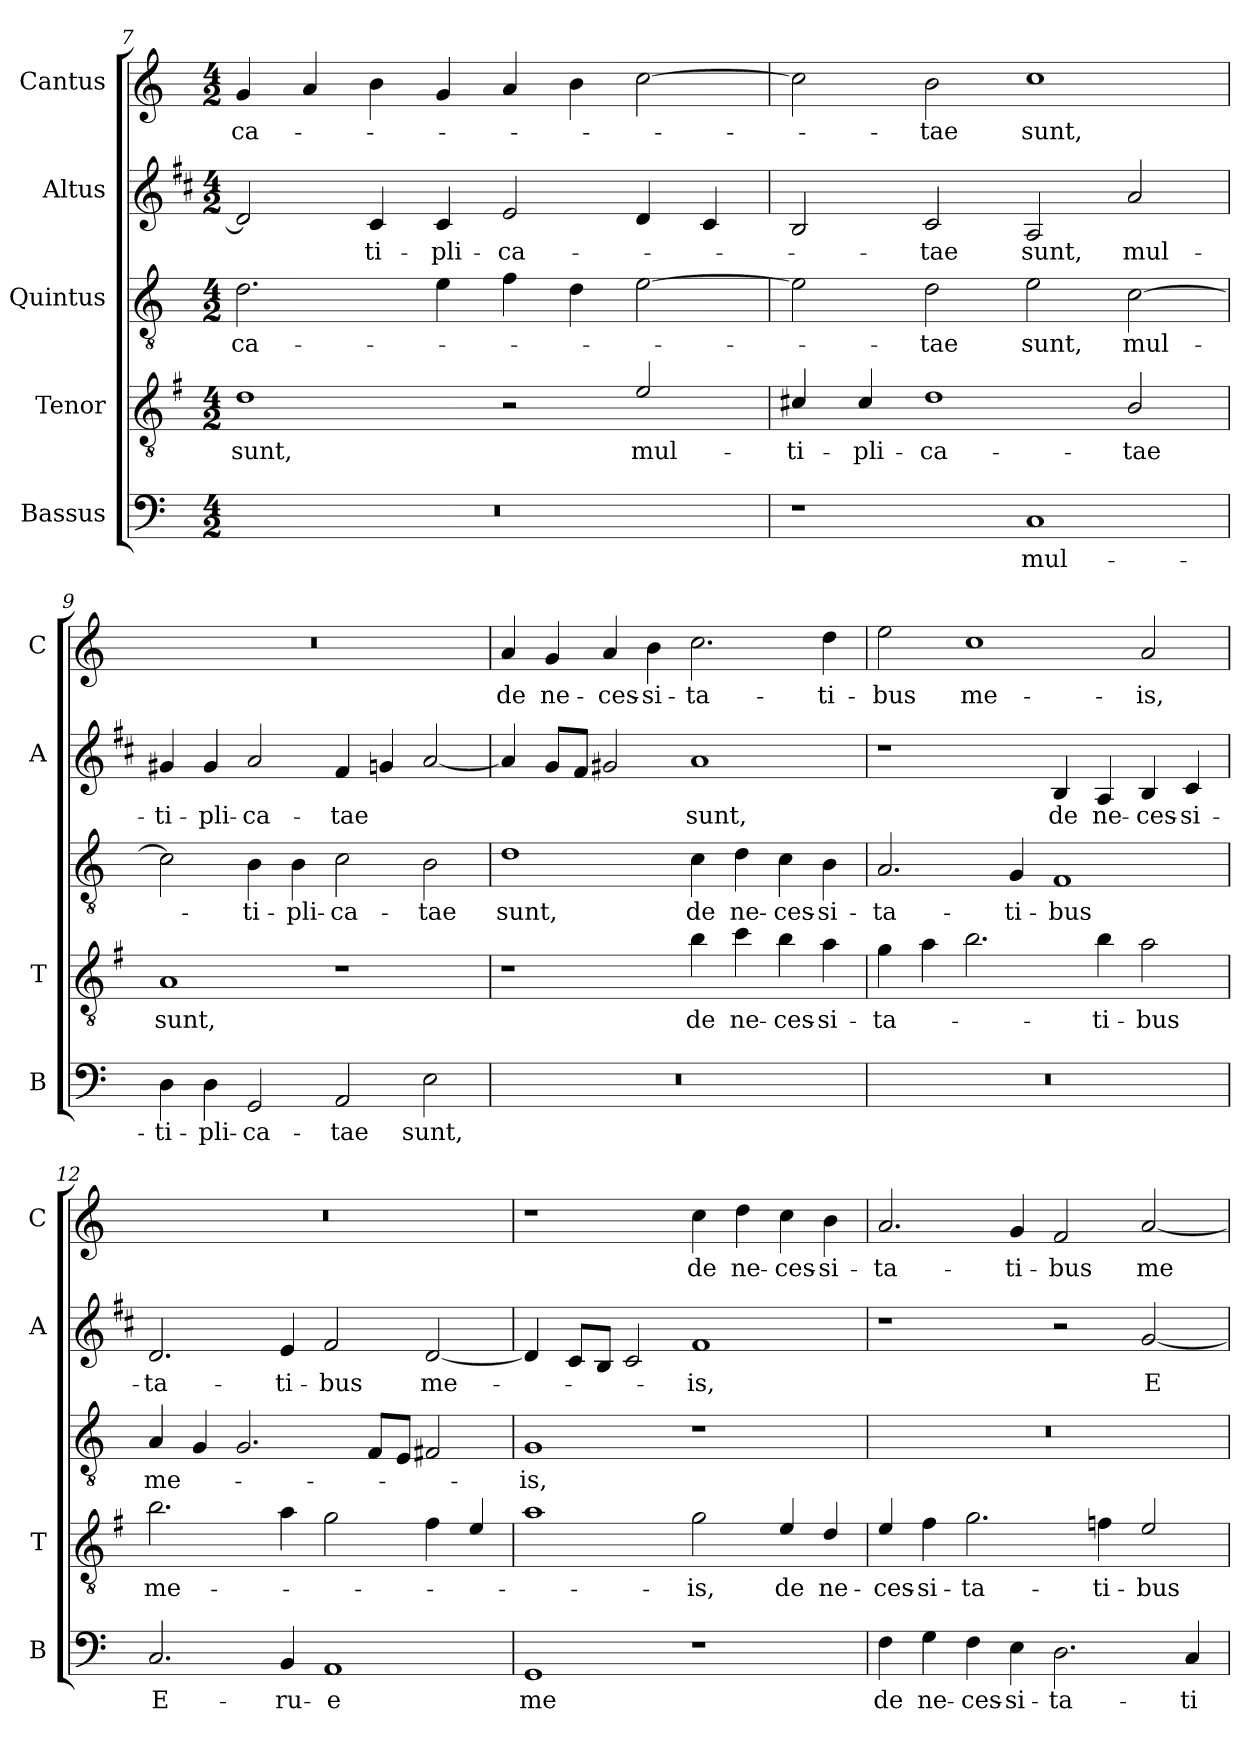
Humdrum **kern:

**kern	**text	**kern	**text	**kern	**text	**kern	**text	**kern	**text
*part5	*part5	*part4	*part4	*part3	*part3	*part2	*part2	*part1	*part1
*staff5	*staff5	*staff4	*staff4	*staff3	*staff3	*staff2	*staff2	*staff1	*staff1
*I"Bassus	*	*I"Tenor	*	*I"Quintus	*	*I"Altus	*	*I"Cantus	*
*I'B	*	*I'T	*	*	*	*I'A	*	*I'C	*
*clefF4	*	*clefGv2	*	*clefGv2	*	*clefG2	*	*clefG2	*
*	*	*ITrd4c7	*	*	*	*ITrd1c2	*	*	*
*k[]	*	*k[]	*	*k[]	*	*k[]	*	*k[]	*
*C:	*	*C:	*	*C:	*	*C:	*	*C:	*
*M4/2	*	*M4/2	*	*M4/2	*	*M4/2	*	*M4/2	*
=7	=7	=7	=7	=7	=7	=7	=7	=7	=7
!	!	!	!LO:LY:b	!	!LO:LY:b	!	!	!	!LO:LY:b
0r	.	1G	sunt,	2.d\	-ca-	2c/]	.	4g/	-ca-
.	.	.	.	.	.	.	.	4a/	.
!	!	!	!	!	!	!	!LO:LY:b	!	!
.	.	.	.	.	.	4B/	-ti-	4b\	.
!	!	!	!	!	!	!	!LO:LY:b	!	!
.	.	.	.	4e\	.	4B/	-pli-	4g/	.
!	!	!	!	!	!	!	!LO:LY:b	!	!
.	.	2r	.	4f\	.	2d/	-ca-	4a/	.
.	.	.	.	4d\	.	.	.	4b\	.
!	!	!	!LO:LY:b	!	!	!	!	!	!
.	.	2A/	mul-	[2e\	.	4c/	.	[2cc\	.
.	.	.	.	.	.	4B/	.	.	.
=8	=8	=8	=8	=8	=8	=8	=8	=8	=8
!	!	!	!LO:LY:b	!	!	!	!	!	!
1r	.	4F#X/	-ti-	2e\]	.	2A/	.	2cc\]	.
!	!	!	!LO:LY:b	!	!	!	!	!	!
.	.	4F#/	-pli-	.	.	.	.	.	.
!	!	!	!LO:LY:b	!	!LO:LY:b	!	!LO:LY:b	!	!LO:LY:b
.	.	1G	-ca-	2d\	-tae	2B/	-tae	2b\	-tae
!	!LO:LY:b	!	!	!	!LO:LY:b	!	!LO:LY:b	!	!LO:LY:b
1C	mul-	.	.	2e\	sunt,	2G/	sunt,	1cc	sunt,
!	!	!	!LO:LY:b	!	!LO:LY:b	!	!LO:LY:b	!	!
.	.	2E/	-tae	[2c\	mul-	2g/	mul-	.	.
!!LO:PB:g=z
=9	=9	=9	=9	=9	=9	=9	=9	=9	=9
!	!LO:LY:b	!	!LO:LY:b	!	!	!	!LO:LY:b	!	!
4D\	-ti-	1D	sunt,	2c\]	.	4f#X/	-ti-	0r	.
!	!LO:LY:b	!	!	!	!	!	!LO:LY:b	!	!
4D\	-pli-	.	.	.	.	4f#/	-pli-	.	.
!	!LO:LY:b	!	!	!	!LO:LY:b	!	!LO:LY:b	!	!
2GG/	-ca-	.	.	4B\	-ti-	2g/	-ca-	.	.
!	!	!	!	!	!LO:LY:b	!	!	!	!
.	.	.	.	4B\	-pli-	.	.	.	.
!	!LO:LY:b	!	!	!	!LO:LY:b	!	!LO:LY:b	!	!
2AA/	-tae	1r	.	2c\	-ca-	4e/	-tae	.	.
.	.	.	.	.	.	4fn/	.	.	.
!	!LO:LY:b	!	!	!	!LO:LY:b	!	!	!	!
2E\	sunt,	.	.	2B\	-tae	[2g/	.	.	.
=10	=10	=10	=10	=10	=10	=10	=10	=10	=10
!	!	!	!	!	!LO:LY:b	!	!	!	!LO:LY:b
0r	.	1r	.	1d	sunt,	4g/]	.	4a/	de
!	!	!	!	!	!	!	!	!	!LO:LY:b
.	.	.	.	.	.	8f/L	.	4g/	ne-
.	.	.	.	.	.	8e/J	.	.	.
!	!	!	!	!	!	!	!	!	!LO:LY:b
.	.	.	.	.	.	2f#X/	.	4a/	-ces-
!	!	!	!	!	!	!	!	!	!LO:LY:b
.	.	.	.	.	.	.	.	4b\	-si-
!	!	!	!LO:LY:b	!	!LO:LY:b	!	!LO:LY:b	!	!LO:LY:b
.	.	4e\	de	4c\	de	1g	sunt,	2.cc\	-ta-
!	!	!	!LO:LY:b	!	!LO:LY:b	!	!	!	!
.	.	4f\	ne-	4d\	ne-	.	.	.	.
!	!	!	!LO:LY:b	!	!LO:LY:b	!	!	!	!
.	.	4e\	-ces-	4c\	-ces-	.	.	.	.
!	!	!	!LO:LY:b	!	!LO:LY:b	!	!	!	!LO:LY:b
.	.	4d\	-si-	4B\	-si-	.	.	4dd\	-ti-
=11	=11	=11	=11	=11	=11	=11	=11	=11	=11
!	!	!	!LO:LY:b	!	!LO:LY:b	!	!	!	!LO:LY:b
0r	.	4c\	-ta-	2.A/	-ta-	1r	.	2ee\	-bus
.	.	4d\	.	.	.	.	.	.	.
!	!	!	!	!	!	!	!	!	!LO:LY:b
.	.	2.e\	.	.	.	.	.	1cc	me-
!	!	!	!	!	!LO:LY:b	!	!	!	!
.	.	.	.	4G/	-ti-	.	.	.	.
!	!	!	!	!	!LO:LY:b	!	!LO:LY:b	!	!
.	.	.	.	1F	-bus	4A/	de	.	.
!	!	!	!LO:LY:b	!	!	!	!LO:LY:b	!	!
.	.	4e\	-ti-	.	.	4G/	ne-	.	.
!	!	!	!LO:LY:b	!	!	!	!LO:LY:b	!	!LO:LY:b
.	.	2d\	-bus	.	.	4A/	-ces-	2a/	-is,
!	!	!	!	!	!	!	!LO:LY:b	!	!
.	.	.	.	.	.	4B/	-si-	.	.
=12	=12	=12	=12	=12	=12	=12	=12	=12	=12
!	!LO:LY:b	!	!LO:LY:b	!	!LO:LY:b	!	!LO:LY:b	!	!
2.C/	E-	2.e\	me-	4A/	me-	2.c/	-ta-	0r	.
.	.	.	.	4G/	.	.	.	.	.
.	.	.	.	2.G/	.	.	.	.	.
!	!LO:LY:b	!	!	!	!	!	!LO:LY:b	!	!
4BB/	-ru-	4d\	.	.	.	4d/	-ti-	.	.
!	!LO:LY:b	!	!	!	!	!	!LO:LY:b	!	!
1AA	-e	2c\	.	.	.	2e/	-bus	.	.
.	.	.	.	8F/L	.	.	.	.	.
.	.	.	.	8E/J	.	.	.	.	.
!	!	!	!	!	!	!	!LO:LY:b	!	!
.	.	4B\	.	2F#X/	.	[2c/	me-	.	.
.	.	4A/	.	.	.	.	.	.	.
!!LO:LB:g=z
=13	=13	=13	=13	=13	=13	=13	=13	=13	=13
!	!LO:LY:b	!	!	!	!LO:LY:b	!	!	!	!
1GG	me	1d	.	1G	-is,	4c/]	.	1r	.
.	.	.	.	.	.	8B/L	.	.	.
.	.	.	.	.	.	8A/J	.	.	.
.	.	.	.	.	.	2B/	.	.	.
!	!	!	!LO:LY:b	!	!	!	!LO:LY:b	!	!LO:LY:b
1r	.	2c\	-is,	1r	.	1e	-is,	4cc\	de
!	!	!	!	!	!	!	!	!	!LO:LY:b
.	.	.	.	.	.	.	.	4dd\	ne-
!	!	!	!LO:LY:b	!	!	!	!	!	!LO:LY:b
.	.	4A/	de	.	.	.	.	4cc\	-ces-
!	!	!	!LO:LY:b	!	!	!	!	!	!LO:LY:b
.	.	4G/	ne-	.	.	.	.	4b\	-si-
=14	=14	=14	=14	=14	=14	=14	=14	=14	=14
!	!LO:LY:b	!	!LO:LY:b	!	!	!	!	!	!LO:LY:b
4F\	de	4A/	-ces-	0r	.	1r	.	2.a/	-ta-
!	!LO:LY:b	!	!LO:LY:b	!	!	!	!	!	!
4G\	ne-	4B\	-si-	.	.	.	.	.	.
!	!LO:LY:b	!	!LO:LY:b	!	!	!	!	!	!
4F\	-ces-	2.c\	-ta-	.	.	.	.	.	.
!	!LO:LY:b	!	!	!	!	!	!	!	!LO:LY:b
4E\	-si-	.	.	.	.	.	.	4g/	-ti-
!	!LO:LY:b	!	!	!	!	!	!	!	!LO:LY:b
2.D\	-ta-	.	.	.	.	2r	.	2f/	-bus
!	!	!	!LO:LY:b	!	!	!	!	!	!
.	.	4B-X\	-ti-	.	.	.	.	.	.
!	!	!	!LO:LY:b	!	!	!	!LO:LY:b	!	!LO:LY:b
.	.	2A/	-bus	.	.	[2f/	E-	[2a/	me-
!	!LO:LY:b	!	!	!	!	!	!	!	!
4C/	-ti-	.	.	.	.	.	.	.	.
=	=	=	=	=	=	=	=	=	=
*-	*-	*-	*-	*-	*-	*-	*-	*-	*-
